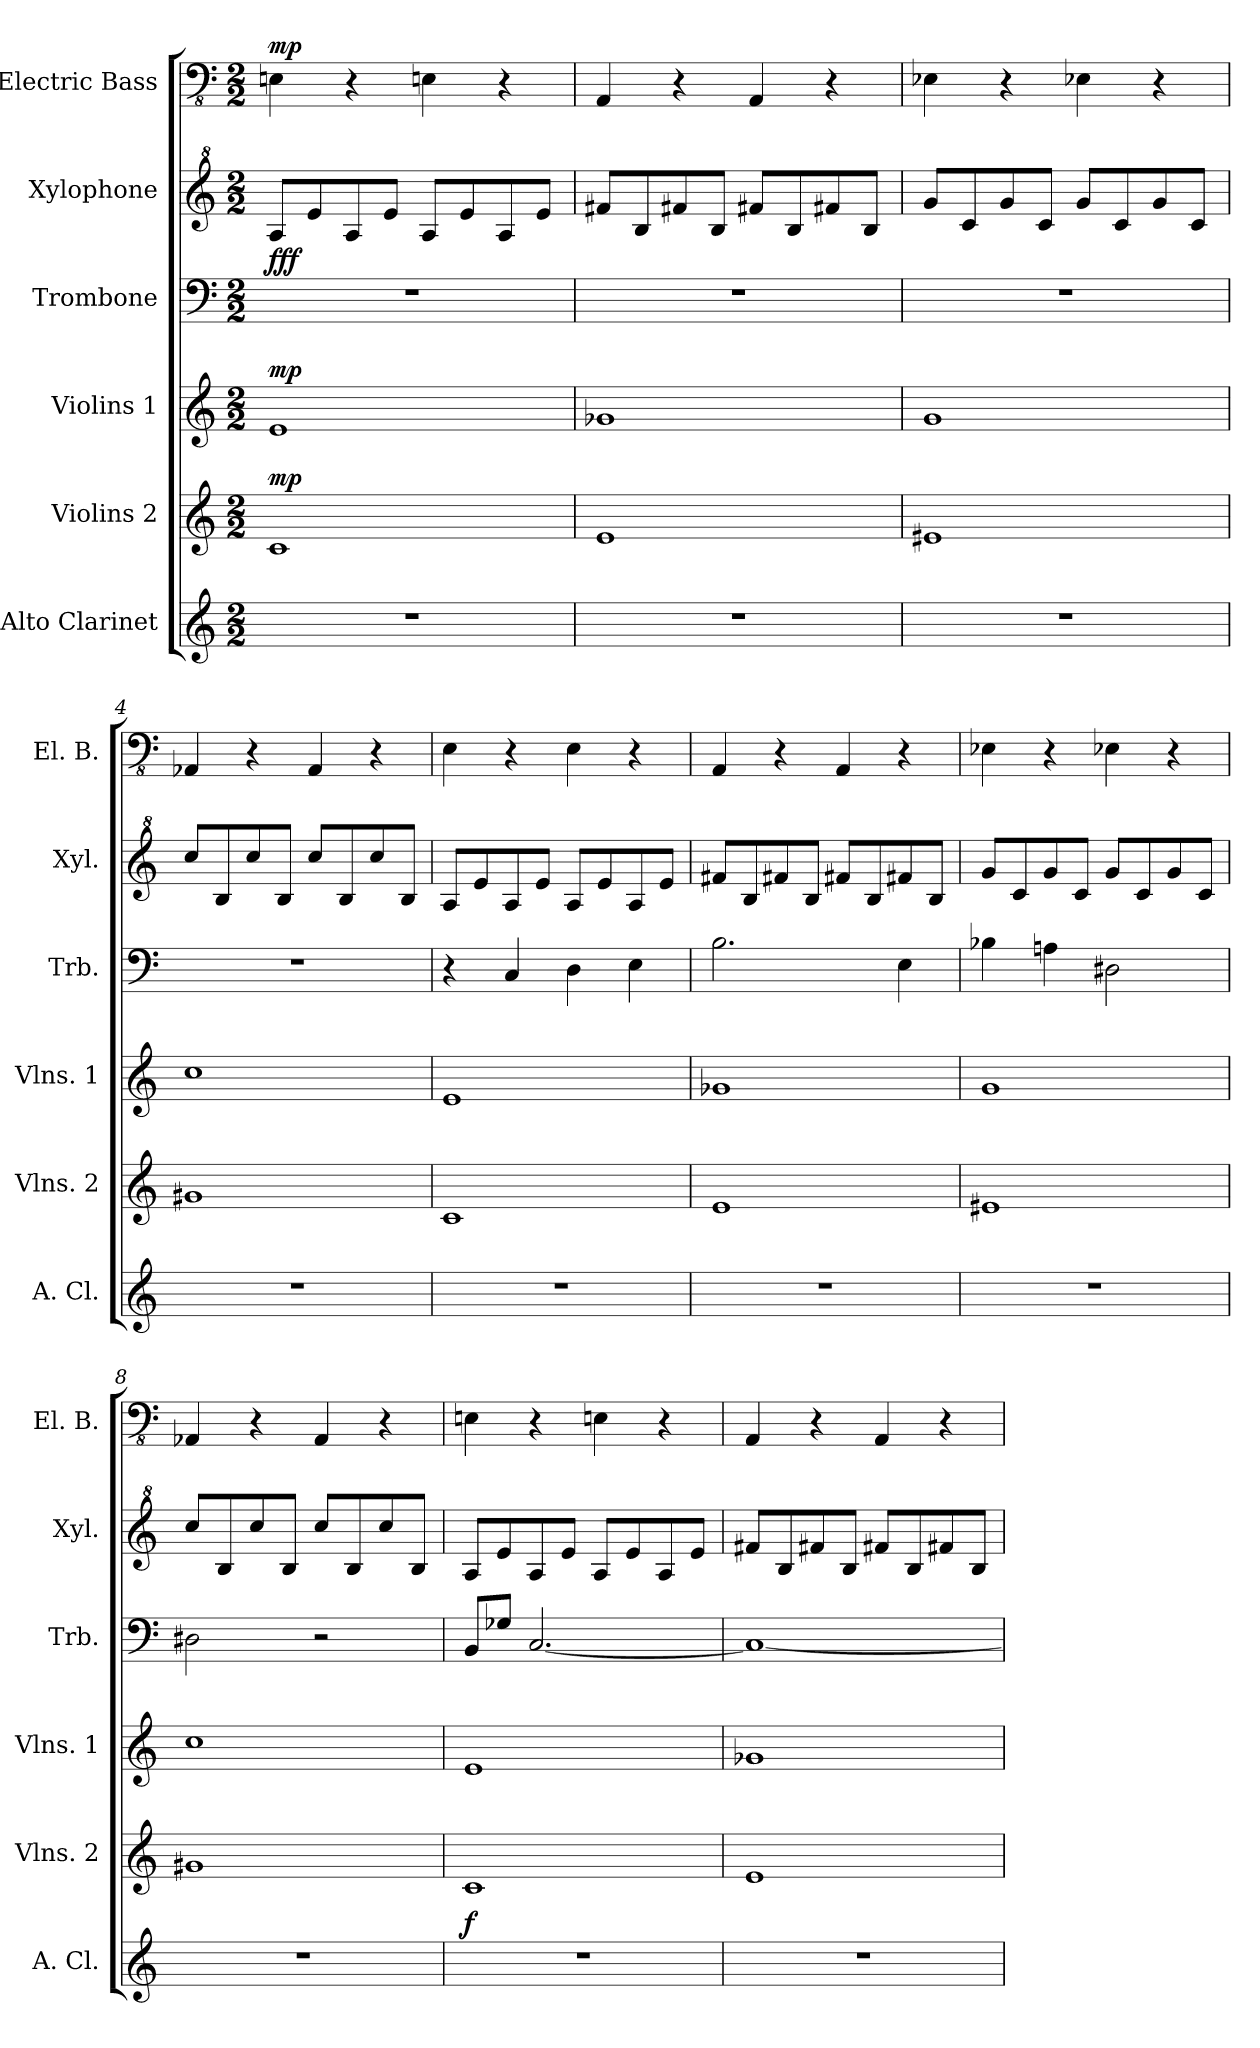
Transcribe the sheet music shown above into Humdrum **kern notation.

**kern	**dynam	**kern	**dynam	**kern	**dynam	**kern	**dynam	**kern	**kern	**dynam
*part6	*part6	*part5	*part5	*part4	*part4	*part3	*part3	*part2	*part1	*part1
*staff6	*staff6	*staff5	*staff5	*staff4	*staff4	*staff3	*staff3	*staff2	*staff1	*staff1
*I"Alto Clarinet	*	*I"Violins 2	*	*I"Violins 1	*	*I"Trombone	*	*I"Xylophone	*I"Electric Bass	*
*I'A. Cl.	*	*I'Vlns. 2	*	*I'Vlns. 1	*	*I'Trb.	*	*I'Xyl.	*I'El. B.	*
*clefG2	*	*clefG2	*	*clefG2	*	*clefF4	*	*clefG^2	*clefFv4	*
*ITrd5c9	*	*	*	*	*	*	*	*	*	*
*k[b-e-a-]	*	*k[]	*	*k[]	*	*k[]	*	*k[]	*k[]	*
*E-:	*	*C:	*	*C:	*	*C:	*	*C:	*C:	*
*M2/2	*	*M2/2	*	*M2/2	*	*M2/2	*	*M2/2	*M2/2	*
=1	=1	=1	=1	=1	=1	=1	=1	=1	=1	=1
!	!	!	!LO:DY:a	!	!LO:DY:a	!	!LO:DY:a	!	!	!LO:DY:a
1r	.	1c	mp	1e	mp	1r	fff	8a/L	4EEn\	mp
.	.	.	.	.	.	.	.	8ee/	.	.
.	.	.	.	.	.	.	.	8a/	4r	.
.	.	.	.	.	.	.	.	8ee/J	.	.
.	.	.	.	.	.	.	.	8a/L	4EEn\	.
.	.	.	.	.	.	.	.	8ee/	.	.
.	.	.	.	.	.	.	.	8a/	4r	.
.	.	.	.	.	.	.	.	8ee/J	.	.
=2	=2	=2	=2	=2	=2	=2	=2	=2	=2	=2
1r	.	1e	.	1g-X	.	1r	.	8ff#X/L	4AAA/	.
.	.	.	.	.	.	.	.	8b/	.	.
.	.	.	.	.	.	.	.	8ff#X/	4r	.
.	.	.	.	.	.	.	.	8b/J	.	.
.	.	.	.	.	.	.	.	8ff#X/L	4AAA/	.
.	.	.	.	.	.	.	.	8b/	.	.
.	.	.	.	.	.	.	.	8ff#X/	4r	.
.	.	.	.	.	.	.	.	8b/J	.	.
=3	=3	=3	=3	=3	=3	=3	=3	=3	=3	=3
1r	.	1e#X	.	1g	.	1r	.	8gg/L	4EE-X\	.
.	.	.	.	.	.	.	.	8cc/	.	.
.	.	.	.	.	.	.	.	8gg/	4r	.
.	.	.	.	.	.	.	.	8cc/J	.	.
.	.	.	.	.	.	.	.	8gg/L	4EE-X\	.
.	.	.	.	.	.	.	.	8cc/	.	.
.	.	.	.	.	.	.	.	8gg/	4r	.
.	.	.	.	.	.	.	.	8cc/J	.	.
=4	=4	=4	=4	=4	=4	=4	=4	=4	=4	=4
1r	.	1g#X	.	1cc	.	1r	.	8ccc/L	4AAA-X/	.
.	.	.	.	.	.	.	.	8b/	.	.
.	.	.	.	.	.	.	.	8ccc/	4r	.
.	.	.	.	.	.	.	.	8b/J	.	.
.	.	.	.	.	.	.	.	8ccc/L	4AAA-/	.
.	.	.	.	.	.	.	.	8b/	.	.
.	.	.	.	.	.	.	.	8ccc/	4r	.
.	.	.	.	.	.	.	.	8b/J	.	.
=5	=5	=5	=5	=5	=5	=5	=5	=5	=5	=5
1r	.	1c	.	1e	.	4r	.	8a/L	4EE\	.
.	.	.	.	.	.	.	.	8ee/	.	.
.	.	.	.	.	.	4C/	.	8a/	4r	.
.	.	.	.	.	.	.	.	8ee/J	.	.
.	.	.	.	.	.	4D\	.	8a/L	4EE\	.
.	.	.	.	.	.	.	.	8ee/	.	.
.	.	.	.	.	.	4E\	.	8a/	4r	.
.	.	.	.	.	.	.	.	8ee/J	.	.
=6	=6	=6	=6	=6	=6	=6	=6	=6	=6	=6
1r	.	1e	.	1g-X	.	2.B\	.	8ff#X/L	4AAA/	.
.	.	.	.	.	.	.	.	8b/	.	.
.	.	.	.	.	.	.	.	8ff#X/	4r	.
.	.	.	.	.	.	.	.	8b/J	.	.
.	.	.	.	.	.	.	.	8ff#X/L	4AAA/	.
.	.	.	.	.	.	.	.	8b/	.	.
.	.	.	.	.	.	4E\	.	8ff#X/	4r	.
.	.	.	.	.	.	.	.	8b/J	.	.
=7	=7	=7	=7	=7	=7	=7	=7	=7	=7	=7
1r	.	1e#X	.	1g	.	4B-X\	.	8gg/L	4EE-X\	.
.	.	.	.	.	.	.	.	8cc/	.	.
.	.	.	.	.	.	4An\	.	8gg/	4r	.
.	.	.	.	.	.	.	.	8cc/J	.	.
.	.	.	.	.	.	2D#X\	.	8gg/L	4EE-X\	.
.	.	.	.	.	.	.	.	8cc/	.	.
.	.	.	.	.	.	.	.	8gg/	4r	.
.	.	.	.	.	.	.	.	8cc/J	.	.
=8	=8	=8	=8	=8	=8	=8	=8	=8	=8	=8
1r	.	1g#X	.	1cc	.	2D#X\	.	8ccc/L	4AAA-X/	.
.	.	.	.	.	.	.	.	8b/	.	.
.	.	.	.	.	.	.	.	8ccc/	4r	.
.	.	.	.	.	.	.	.	8b/J	.	.
.	.	.	.	.	.	2r	.	8ccc/L	4AAA-/	.
.	.	.	.	.	.	.	.	8b/	.	.
.	.	.	.	.	.	.	.	8ccc/	4r	.
.	.	.	.	.	.	.	.	8b/J	.	.
!!LO:PB:g=z
=9	=9	=9	=9	=9	=9	=9	=9	=9	=9	=9
!	!LO:DY:a	!	!	!	!	!	!	!	!	!
1r	f	1c	.	1e	.	8BB/L	.	8a/L	4EEn\	.
.	.	.	.	.	.	8G-X/J	.	8ee/	.	.
.	.	.	.	.	.	[2.C/	.	8a/	4r	.
.	.	.	.	.	.	.	.	8ee/J	.	.
.	.	.	.	.	.	.	.	8a/L	4EEn\	.
.	.	.	.	.	.	.	.	8ee/	.	.
.	.	.	.	.	.	.	.	8a/	4r	.
.	.	.	.	.	.	.	.	8ee/J	.	.
=10	=10	=10	=10	=10	=10	=10	=10	=10	=10	=10
1r	.	1e	.	1g-X	.	1C_	.	8ff#X/L	4AAA/	.
.	.	.	.	.	.	.	.	8b/	.	.
.	.	.	.	.	.	.	.	8ff#X/	4r	.
.	.	.	.	.	.	.	.	8b/J	.	.
.	.	.	.	.	.	.	.	8ff#X/L	4AAA/	.
.	.	.	.	.	.	.	.	8b/	.	.
.	.	.	.	.	.	.	.	8ff#X/	4r	.
.	.	.	.	.	.	.	.	8b/J	.	.
=	=	=	=	=	=	=	=	=	=	=
*-	*-	*-	*-	*-	*-	*-	*-	*-	*-	*-
